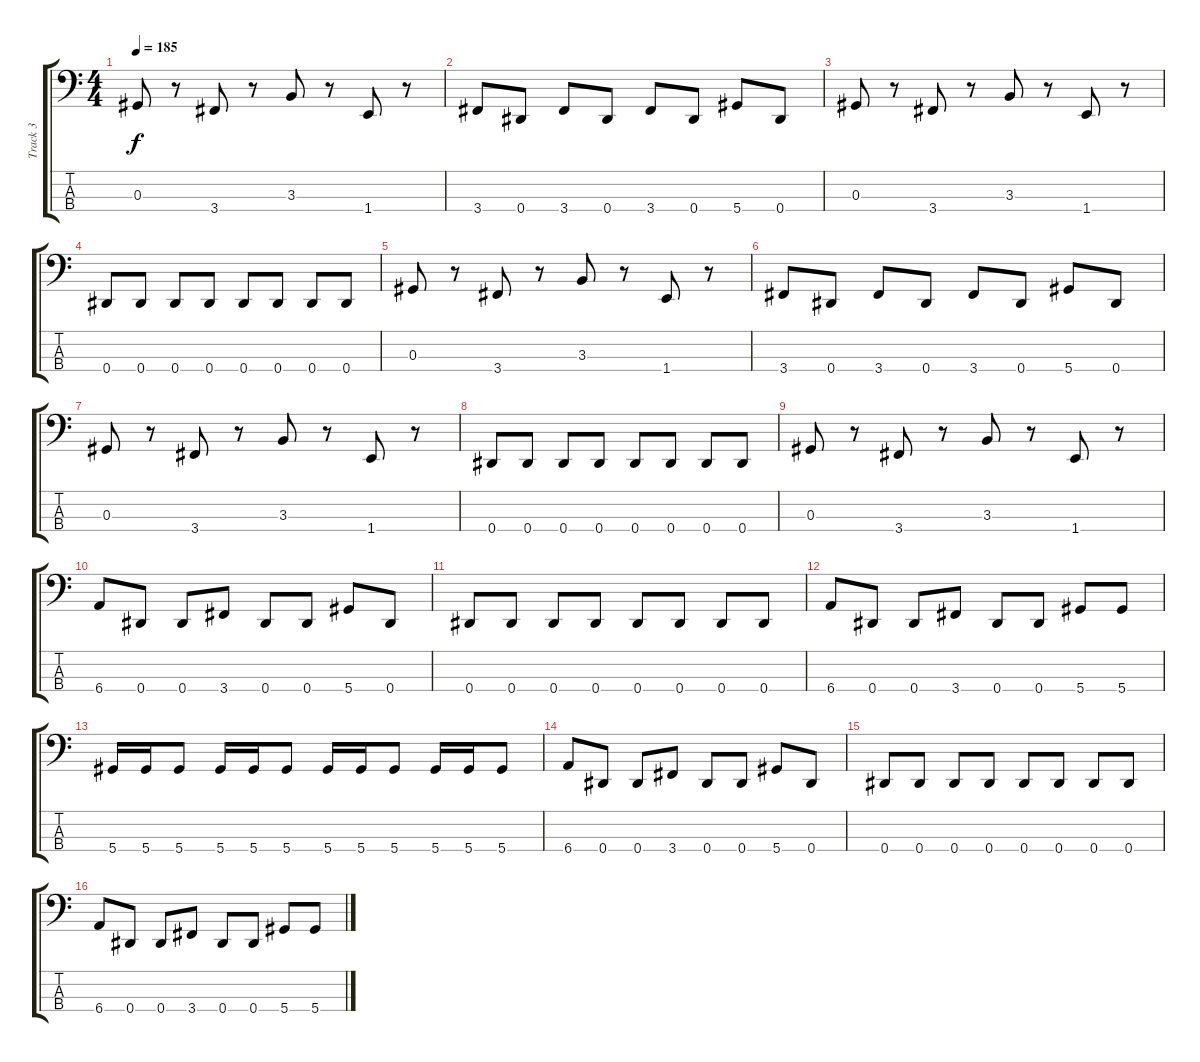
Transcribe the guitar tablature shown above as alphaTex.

\track ("Track 3" "Track 3") {instrument electricbassfinger}
\staff {score tabs}
\tuning (Gb2 Db2 Ab1 Eb1) {hide}
\ts (4 4)
\tempo 185
\clef f4
\ks c
0.3.8{dy f} r.8 3.4.8 r.8 3.3.8 r.8 1.4.8 r.8 |
3.4.8 0.4.8 3.4.8 0.4.8 3.4.8 0.4.8 5.4.8 0.4.8 |
0.3.8 r.8 3.4.8 r.8 3.3.8 r.8 1.4.8 r.8 |
0.4.8 0.4.8 0.4.8 0.4.8 0.4.8 0.4.8 0.4.8 0.4.8 |
0.3.8 r.8 3.4.8 r.8 3.3.8 r.8 1.4.8 r.8 |
3.4.8 0.4.8 3.4.8 0.4.8 3.4.8 0.4.8 5.4.8 0.4.8 |
0.3.8 r.8 3.4.8 r.8 3.3.8 r.8 1.4.8 r.8 |
0.4.8 0.4.8 0.4.8 0.4.8 0.4.8 0.4.8 0.4.8 0.4.8 |
0.3.8 r.8 3.4.8 r.8 3.3.8 r.8 1.4.8 r.8 |
6.4.8 0.4.8 0.4.8 3.4.8 0.4.8 0.4.8 5.4.8 0.4.8 |
0.4.8 0.4.8 0.4.8 0.4.8 0.4.8 0.4.8 0.4.8 0.4.8 |
6.4.8 0.4.8 0.4.8 3.4.8 0.4.8 0.4.8 5.4.8 5.4.8 |
5.4.16 5.4.16 5.4.8 5.4.16 5.4.16 5.4.8 5.4.16 5.4.16 5.4.8 5.4.16 5.4.16 5.4.8 |
6.4.8 0.4.8 0.4.8 3.4.8 0.4.8 0.4.8 5.4.8 0.4.8 |
0.4.8 0.4.8 0.4.8 0.4.8 0.4.8 0.4.8 0.4.8 0.4.8 |
6.4.8 0.4.8 0.4.8 3.4.8 0.4.8 0.4.8 5.4.8 5.4.8
